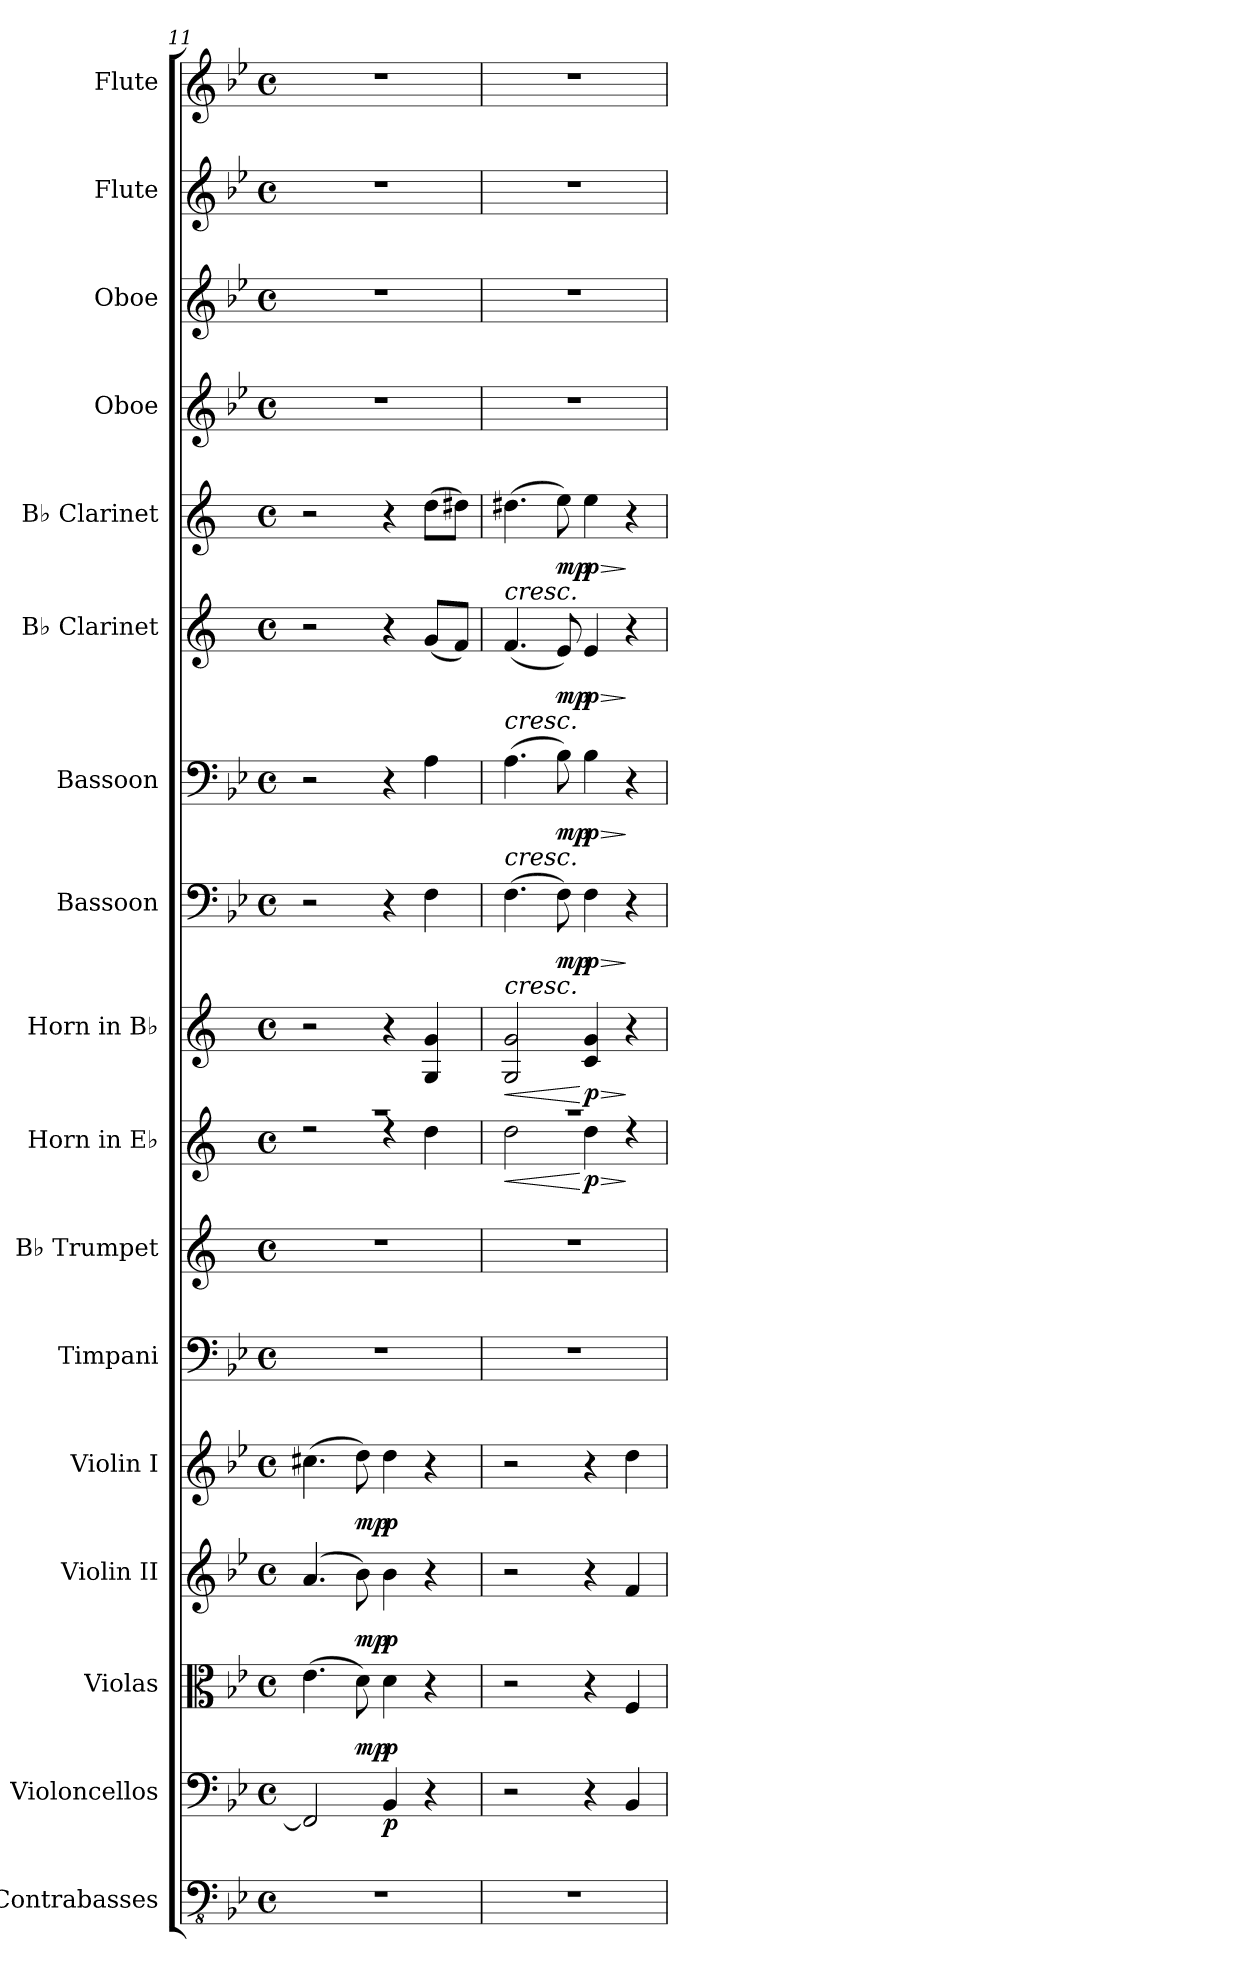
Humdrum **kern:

**kern	**kern	**dynam	**kern	**dynam	**kern	**dynam	**kern	**dynam	**kern	**kern	**kern	**dynam	**kern	**dynam	**kern	**dynam	**kern	**dynam	**kern	**dynam	**kern	**dynam	**kern	**kern	**kern	**kern
*part17	*part16	*part16	*part15	*part15	*part14	*part14	*part13	*part13	*part12	*part11	*part10	*part10	*part9	*part9	*part8	*part8	*part7	*part7	*part6	*part6	*part5	*part5	*part4	*part3	*part2	*part1
*staff17	*staff16	*staff16	*staff15	*staff15	*staff14	*staff14	*staff13	*staff13	*staff12	*staff11	*staff10	*staff10	*staff9	*staff9	*staff8	*staff8	*staff7	*staff7	*staff6	*staff6	*staff5	*staff5	*staff4	*staff3	*staff2	*staff1
*I"Contrabasses	*I"Violoncellos	*	*I"Violas	*	*I"Violin II	*	*I"Violin I	*	*I"Timpani	*I"B♭ Trumpet	*I"Horn in E♭	*	*I"Horn in B♭	*	*I"Bassoon	*	*I"Bassoon	*	*I"B♭ Clarinet	*	*I"B♭ Clarinet	*	*I"Oboe	*I"Oboe	*I"Flute	*I"Flute
*I'Cbs.	*I'Vcs.	*	*I'Vlas.	*	*I'Vln II.	*	*I'Vln I.	*	*I'Timp.	*I'B♭ Tpt.	*	*	*	*	*I'Bsn.	*	*I'Bsn.	*	*I'B♭ Cl.	*	*I'B♭ Cl.	*	*I'Ob.	*I'Ob.	*I'Fl.	*I'Fl.
*clefFv4	*clefF4	*	*clefC3	*	*clefG2	*	*clefG2	*	*clefF4	*clefG2	*clefG2	*	*clefG2	*	*clefF4	*	*clefF4	*	*clefG2	*	*clefG2	*	*clefG2	*clefG2	*clefG2	*clefG2
*	*	*	*	*	*	*	*	*	*	*ITrd1c2	*ITrd5c9	*	*ITrd1c2	*	*	*	*	*	*ITrd1c2	*	*ITrd1c2	*	*	*	*	*
*k[b-e-]	*k[b-e-]	*	*k[b-e-]	*	*k[b-e-]	*	*k[b-e-]	*	*k[b-e-]	*k[b-e-]	*k[b-e-a-]	*	*k[b-e-]	*	*k[b-e-]	*	*k[b-e-]	*	*k[b-e-]	*	*k[b-e-]	*	*k[b-e-]	*k[b-e-]	*k[b-e-]	*k[b-e-]
*M4/4	*M4/4	*	*M4/4	*	*M4/4	*	*M4/4	*	*M4/4	*M4/4	*M4/4	*	*M4/4	*	*M4/4	*	*M4/4	*	*M4/4	*	*M4/4	*	*M4/4	*M4/4	*M4/4	*M4/4
*met(c)	*met(c)	*	*met(c)	*	*met(c)	*	*met(c)	*	*met(c)	*met(c)	*met(c)	*	*met(c)	*	*met(c)	*	*met(c)	*	*met(c)	*	*met(c)	*	*met(c)	*met(c)	*met(c)	*met(c)
=11	=11	=11	=11	=11	=11	=11	=11	=11	=11	=11	=11	=11	=11	=11	=11	=11	=11	=11	=11	=11	=11	=11	=11	=11	=11	=11
*	*	*	*	*	*	*	*	*	*	*	*^	*	*	*	*	*	*	*	*	*	*	*	*	*	*	*
1r	2FF/]	.	(4.e-\	.	(4.a/	.	(4.cc#X\	.	1r	1r	1r	2rdd	.	2r	.	2r	.	2r	.	2r	.	2r	.	1r	1r	1r	1r
!	!	!	!	!LO:DY:b	!	!LO:DY:b	!	!LO:DY:b	!	!	!	!	!	!	!	!	!	!	!	!	!	!	!	!	!	!	!
.	.	.	8d\)	mp	8b-\)	mp	8dd\)	mp	.	.	.	.	.	.	.	.	.	.	.	.	.	.	.	.	.	.	.
!	!	!LO:DY:b	!	!LO:DY:b	!	!LO:DY:b	!	!LO:DY:b	!	!	!	!	!	!	!	!	!	!	!	!	!	!	!	!	!	!	!
.	4BB-/	p	4d\	p	4b-\	p	4dd\	p	.	.	.	4rdd	.	4r	.	4r	.	4r	.	4r	.	4r	.	.	.	.	.
.	4r	.	4r	.	4r	.	4r	.	.	.	.	4f\	.	4F/ 4f/	.	4F\	.	4A\	.	(8f/L	.	(8cc\L	.	.	.	.	.
.	.	.	.	.	.	.	.	.	.	.	.	.	.	.	.	.	.	.	.	8e-/J)	.	8cc#X\J)	.	.	.	.	.
=12	=12	=12	=12	=12	=12	=12	=12	=12	=12	=12	=12	=12	=12	=12	=12	=12	=12	=12	=12	=12	=12	=12	=12	=12	=12	=12	=12
!	!	!	!	!	!	!	!	!	!	!	!	!	!LO:HP:b	!	!LO:HP:b	!	!LO:HP:b	!	!LO:HP:b	!	!LO:HP:b	!	!LO:HP:b	!	!	!	!
1r	2r	.	2r	.	2r	.	2r	.	1r	1r	1r	2f\	<	2F/ 2f/	<	(4.F\	<	(4.A\	<	(4.e-/	<	(4.cc#X\	<	1r	1r	1r	1r
!	!	!	!	!	!	!	!	!	!	!	!	!	!	!	!	!	!LO:DY:b	!	!LO:DY:b	!	!LO:DY:b	!	!LO:DY:b	!	!	!	!
.	.	.	.	.	.	.	.	.	.	.	.	.	.	.	.	8F\)	mp	8B-\)	mp	8d/)	mp	8dd\)	mp	.	.	.	.
!	!	!	!	!	!	!	!	!	!	!	!	!	!LO:HP:n=1:b	!	!LO:HP:n=1:b	!	!LO:HP:n=1:b	!	!LO:HP:n=1:b	!	!LO:HP:n=1:b	!	!LO:HP:n=1:b	!	!	!	!
!	!	!	!	!	!	!	!	!	!	!	!	!	!LO:DY:n=1:b	!	!LO:DY:n=1:b	!	!LO:DY:n=1:b	!	!LO:DY:n=1:b	!	!LO:DY:n=1:b	!	!LO:DY:n=1:b	!	!	!	!
.	4r	.	4r	.	4r	.	4r	.	.	.	.	4f\	[ > p	4B-/ 4f/	[ > p	4F\	[ > p	4B-\	[ > p	4d/	[ > p	4dd\	[ > p	.	.	.	.
.	4BB-/	.	4F/	.	4f/	.	4dd\	.	.	.	.	4rdd	]	4r	]	4r	]	4r	]	4r	]	4r	]	.	.	.	.
*	*	*	*	*	*	*	*	*	*	*	*v	*v	*	*	*	*	*	*	*	*	*	*	*	*	*	*	*
=	=	=	=	=	=	=	=	=	=	=	=	=	=	=	=	=	=	=	=	=	=	=	=	=	=	=
*-	*-	*-	*-	*-	*-	*-	*-	*-	*-	*-	*-	*-	*-	*-	*-	*-	*-	*-	*-	*-	*-	*-	*-	*-	*-	*-
